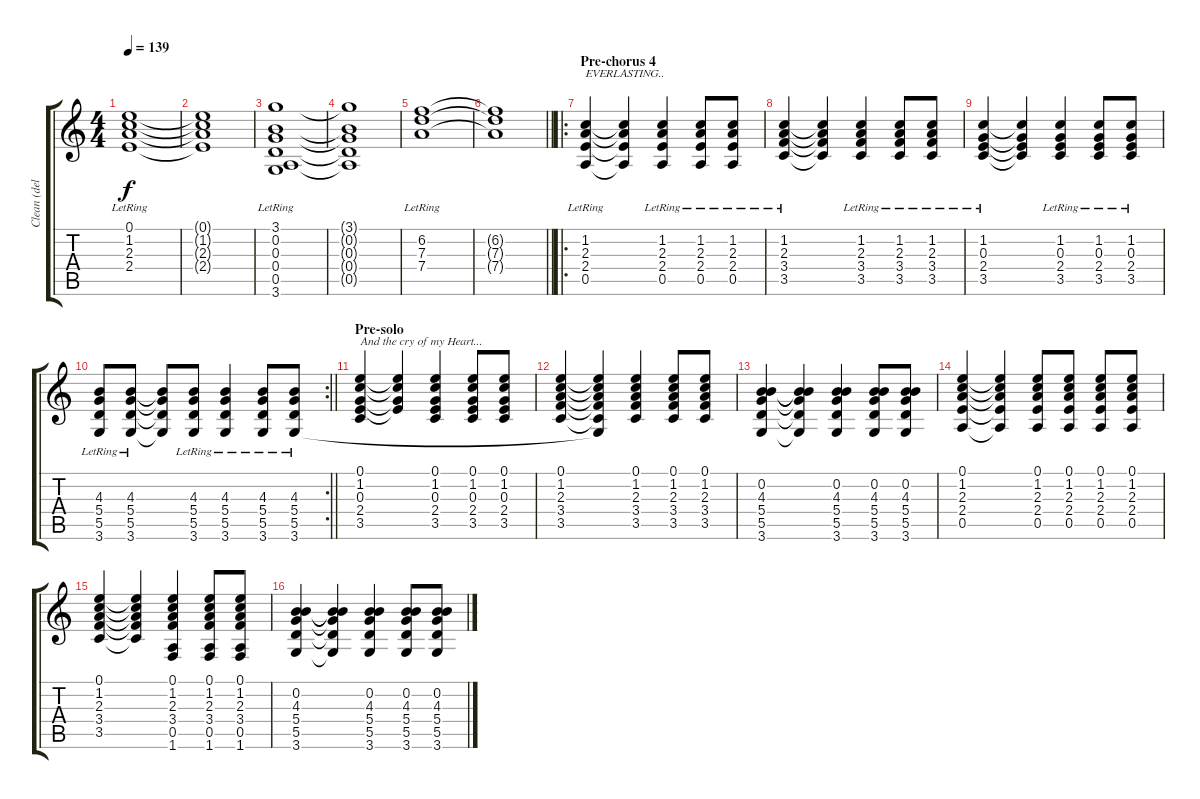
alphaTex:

\track ("Clean (delay)" "Clean (del") {instrument electricguitarjazz}
\staff {score tabs}
\tuning (E4 B3 G3 D3 A2 E2) {hide}
\ts (4 4)
\tempo 139
\clef g2
\ks c
(0.1{lr} 1.2{lr} 2.3{lr} 2.4{lr}).1{dy f} |
(0.1{t} 1.2{t} 2.3{t} 2.4{t}).1 |
(3.1{lr} 0.2{lr} 0.3{lr} 0.4{lr} 0.5{lr} 3.6{lr}).1 |
(3.1{t} 0.2{t} 0.3{t} 0.4{t} 0.5{t}).1 |
(6.2{lr} 7.3{lr} 7.4{lr}).1 |
\barLineRight lightlight
(6.2{t} 7.3{t} 7.4{t}).1 |
\ro
\section ("" "Pre-chorus 4")
(1.2{lr} 2.3{lr} 2.4{lr} 0.5{lr}).4{txt "EVERLASTING.."} (1.2{t} 2.3{t} 2.4{t} 0.5{t}).4 (1.2{lr} 2.3{lr} 2.4{lr} 0.5{lr}).4 (1.2{lr} 2.3{lr} 2.4{lr} 0.5{lr}).8 (1.2{lr} 2.3{lr} 2.4{lr} 0.5{lr}).8 |
(1.2{lr} 2.3{lr} 3.4{lr} 3.5{lr}).4 (1.2{t} 2.3{t} 3.4{t} 3.5{t}).4 (1.2{lr} 2.3{lr} 3.4{lr} 3.5{lr}).4 (1.2{lr} 2.3{lr} 3.4{lr} 3.5{lr}).8 (1.2{lr} 2.3{lr} 3.4{lr} 3.5{lr}).8 |
(1.2{lr} 0.3{lr} 2.4{lr} 3.5{lr}).4 (1.2{t} 0.3{t} 2.4{t} 3.5{t}).4 (1.2{lr} 0.3{lr} 2.4{lr} 3.5{lr}).4 (1.2{lr} 0.3{lr} 2.4{lr} 3.5{lr}).8 (1.2{lr} 0.3{lr} 2.4{lr} 3.5{lr}).8 |
\rc 2
\barLineRight lightlight
(4.3{lr} 5.4{lr} 5.5{lr} 3.6{lr}).8 (4.3{lr} 5.4{lr} 5.5{lr} 3.6{lr}).8 (4.3{t} 5.4{t} 5.5{t} 3.6{t}).8 (4.3{lr} 5.4{lr} 5.5{lr} 3.6{lr}).8 (4.3{lr} 5.4{lr} 5.5{lr} 3.6{lr}).4 (4.3{lr} 5.4{lr} 5.5{lr} 3.6{lr}).8 (4.3 5.4{lr} 5.5{lr} 3.6{lr}).8 |
\section ("" "Pre-solo")
(0.1 1.2 0.3 2.4 3.5).4{txt "And the cry of my Heart..."} (0.1{t} 1.2{t} 0.3{t} 2.4{t}).4 (0.1 1.2 0.3 2.4 3.5).4 (0.1 1.2 0.3 2.4 3.5).8 (0.1 1.2 0.3 2.4 3.5).8 |
(0.1 1.2 2.3 3.4 3.5).4 (0.1{t} 1.2{t} 2.3{t} 3.4{t} 3.5{t} 3.6{t}).4 (0.1 1.2 2.3 3.4 3.5).4 (0.1 1.2 2.3 3.4 3.5).8 (0.1 1.2 2.3 3.4 3.5).8 |
(0.2 4.3 5.4 5.5 3.6).4 (0.2{t} 4.3{t} 5.4{t} 5.5{t} 3.6{t}).4 (0.2 4.3 5.4 5.5 3.6).4 (0.2 4.3 5.4 5.5 3.6).8 (0.2 4.3 5.4 5.5 3.6).8 |
(0.1 1.2 2.3 2.4 0.5).4 (0.1{t} 1.2{t} 2.3{t} 2.4{t} 0.5{t}).4 (0.1 1.2 2.3 2.4 0.5).8 (0.1 1.2 2.3 2.4 0.5).8 (0.1 1.2 2.3 2.4 0.5).8 (0.1 1.2 2.3 2.4 0.5).8 |
(0.1 1.2 2.3 3.4 3.5).4 (0.1{t} 1.2{t} 2.3{t} 3.4{t} 3.5{t}).4 (0.1 1.2 2.3 3.4 0.5 1.6).4 (0.1 1.2 2.3 3.4 0.5 1.6).8 (0.1 1.2 2.3 3.4 0.5 1.6).8 |
(0.2 4.3 5.4 5.5 3.6).4 (0.2{t} 4.3{t} 5.4{t} 5.5{t} 3.6{t}).4 (0.2 4.3 5.4 5.5 3.6).4 (0.2 4.3 5.4 5.5 3.6).8 (0.2 4.3 5.4 5.5 3.6).8
